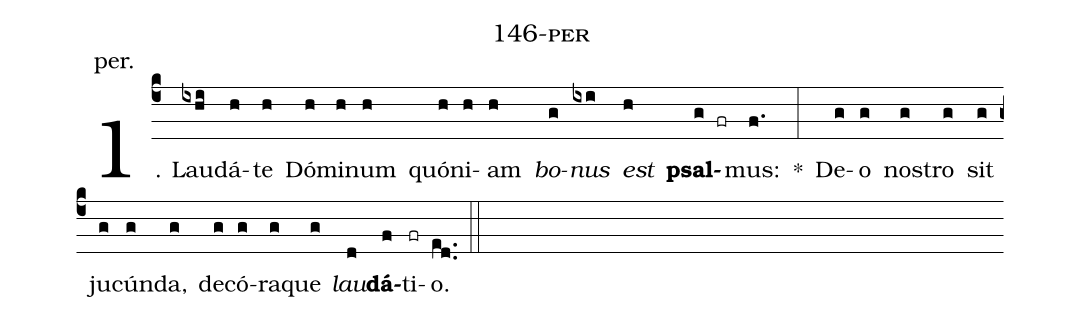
name: 146-per;
annotation: per.;
%%
(c4)1. Lau(ixhi)dá(h)te(h) Dó(h)mi(h)num(h) quón(h)i(h)am(h) <i>bo</i>(g)<i>nus</i>(ixi) <i>est</i>(h) <b>psal</b>(g fr)mus:(f.) *(:) De(g)o(g) nos(g)tro(g) sit(g) ju(g)cún(g)da,(g) de(g)có(g)ra(g)que(g) <i>lau</i>(d)<b>dá</b>(f)ti(fr)o.(ed..) (::)
